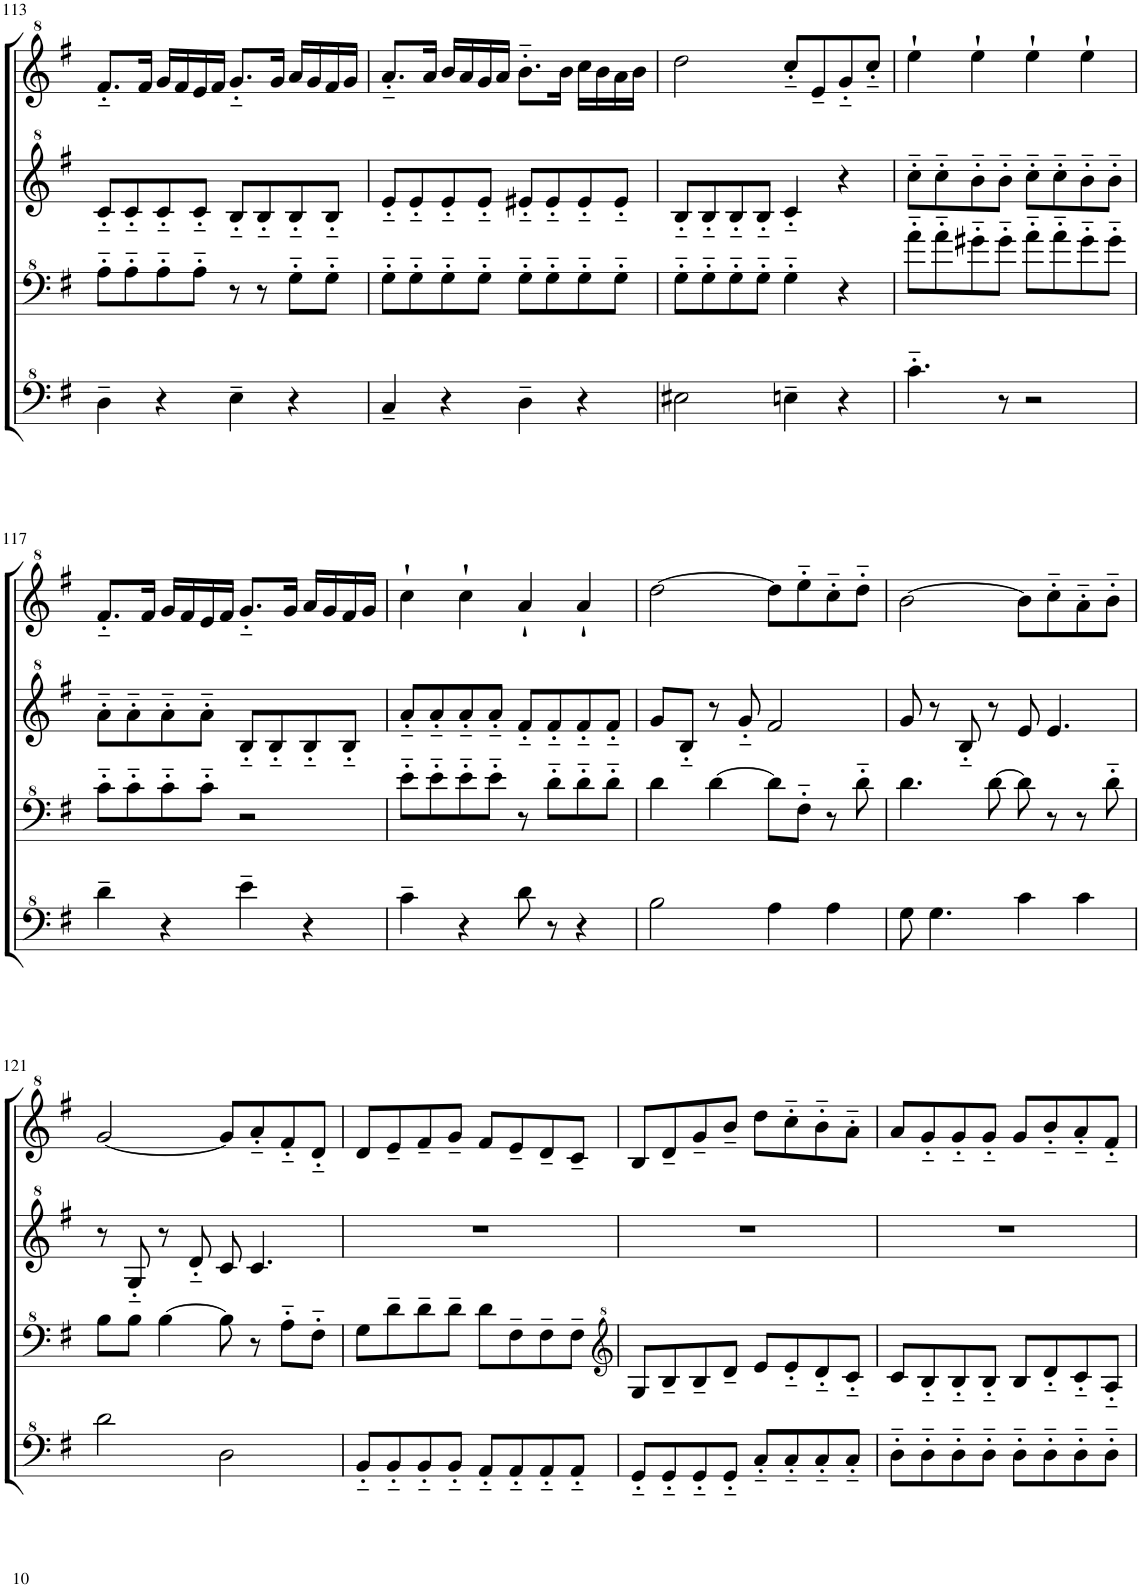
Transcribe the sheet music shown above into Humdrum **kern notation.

**kern	**kern	**kern	**kern
*part1	*part1	*part1	*part1
*staff4	*staff3	*staff2	*staff1
*I"Model III	*	*	*
!!LO:PB:g=z
*clefF^4	*clefF^4	*clefG^2	*clefG^2
*k[f#]	*k[f#]	*k[f#]	*k[f#]
*M2/2	*M2/2	*M2/2	*M2/2
*met(c|)	*met(c|)	*met(c|)	*met(c|)
=113	=113	=113	=113
4d~\	8a'~\L	8cc'~/L	8.ff#'~/L
.	8a'~\	8cc'~/	.
.	.	.	16ff#/Jk
4r	8a'~\	8cc'~/	16gg/LL
.	.	.	16ff#/
.	8a'~\J	8cc'~/J	16ee/
.	.	.	16ff#/JJ
4e~\	8r	8b'~/L	8.gg'~/L
.	8r	8b'~/	.
.	.	.	16gg/Jk
4r	8g'~\L	8b'~/	16aa/LL
.	.	.	16gg/
.	8g'~\J	8b'~/J	16ff#/
.	.	.	16gg/JJ
=114	=114	=114	=114
4c~/	8g'~\L	8ee'~/L	8.aa'~/L
.	8g'~\	8ee'~/	.
.	.	.	16aa/Jk
4r	8g'~\	8ee'~/	16bb/LL
.	.	.	16aa/
.	8g'~\J	8ee'~/J	16gg/
.	.	.	16aa/JJ
4d~\	8g'~\L	8ee#X'~/L	8.bb'~\L
.	8g'~\	8ee#'~/	.
.	.	.	16bb\Jk
4r	8g'~\	8ee#'~/	16ccc\LL
.	.	.	16bb\
.	8g'~\J	8ee#'~/J	16aa\
.	.	.	16bb\JJ
=115	=115	=115	=115
2e#X\	8g'~\L	8b'~/L	2ddd\
.	8g'~\	8b'~/	.
.	8g'~\	8b'~/	.
.	8g'~\J	8b'~/J	.
4en~\	4g'~\	4cc'~/	8ccc'~/L
.	.	.	8ee~/
4r	4r	4r	8gg'~/
.	.	.	8ccc'~/J
=116	=116	=116	=116
4.cc'~\	8aa'~\L	8ccc'~\L	4eee`\
.	8aa'~\	8ccc'~\	.
.	8gg#X'~\	8bb'~\	4eee`\
8r	8gg#'~\J	8bb'~\J	.
2r	8aa'~\L	8ccc'~\L	4eee`\
.	8aa'~\	8ccc'~\	.
.	8gg#'~\	8bb'~\	4eee`\
.	8gg#'~\J	8bb'~\J	.
!!LO:LB:g=z
=117	=117	=117	=117
4dd~\	8cc'~\L	8aa'~\L	8.ff#'~/L
.	8cc'~\	8aa'~\	.
.	.	.	16ff#/Jk
4r	8cc'~\	8aa'~\	16gg/LL
.	.	.	16ff#/
.	8cc'~\J	8aa'~\J	16ee/
.	.	.	16ff#/JJ
4ee~\	2r	8b'~/L	8.gg'~/L
.	.	8b'~/	.
.	.	.	16gg/Jk
4r	.	8b'~/	16aa/LL
.	.	.	16gg/
.	.	8b'~/J	16ff#/
.	.	.	16gg/JJ
=118	=118	=118	=118
4cc~\	8ee'~\L	8aa'~/L	4ccc`\
.	8ee'~\	8aa'~/	.
4r	8ee'~\	8aa'~/	4ccc`\
.	8ee'~\J	8aa'~/J	.
8dd\	8r	8ff#'~/L	4aa`/
8r	8dd'~\L	8ff#'~/	.
4r	8dd'~\	8ff#'~/	4aa`/
.	8dd'~\J	8ff#'~/J	.
=119	=119	=119	=119
2b\	4dd\	8gg/L	[2ddd\
.	.	8b'~/J	.
.	[4dd\	8r	.
.	.	8gg'~/	.
4a\	8dd\L]	2ff#/	8ddd\L]
.	8f#'~\J	.	8eee'~\
4a\	8r	.	8ccc'~\
.	8dd'~\	.	8ddd'~\J
=120	=120	=120	=120
8g\	4.dd\	8gg/	[2bb\
4.g\	.	8r	.
.	.	8b'~/	.
.	[8dd\	8r	.
4cc\	8dd\]	8ee/	8bb\L]
.	8r	4.ee/	8ccc'~\
4cc\	8r	.	8aa'~\
.	8dd'~\	.	8bb'~\J
!!LO:LB:g=z
=121	=121	=121	=121
2dd\	8b\L	8r	[2gg/
.	8b\J	8g'~/	.
.	[4b\	8r	.
.	.	8dd'~/	.
2d\	8b\]	8cc/	8gg/L]
.	8r	4.cc/	8aa'~/
.	8a'~\L	.	8ff#'~/
.	8f#'~\J	.	8dd'~/J
=122	=122	=122	=122
8B'~/L	8g\L	1r	8dd/L
8B'~/	8dd~\	.	8ee~/
8B'~/	8dd~\	.	8ff#~/
8B'~/J	8dd~\J	.	8gg~/J
8A'~/L	8dd\L	.	8ff#/L
8A'~/	8f#~\	.	8ee~/
8A'~/	8f#~\	.	8dd~/
8A'~/J	8f#~\J	.	8cc~/J
=123	=123	=123	=123
*	*clefG^2	*	*
8G'~/L	8g/L	1r	8b/L
8G'~/	8b~/	.	8dd~/
8G'~/	8b~/	.	8gg~/
8G'~/J	8dd~/J	.	8bb~/J
8c'~/L	8ee/L	.	8ddd\L
8c'~/	8ee'~/	.	8ccc'~\
8c'~/	8dd'~/	.	8bb'~\
8c'~/J	8cc'~/J	.	8aa'~\J
=124	=124	=124	=124
8d'~\L	8cc/L	1r	8aa/L
8d'~\	8b'~/	.	8gg'~/
8d'~\	8b'~/	.	8gg'~/
8d'~\J	8b'~/J	.	8gg'~/J
8d'~\L	8b/L	.	8gg/L
8d'~\	8dd'~/	.	8bb'~/
8d'~\	8cc'~/	.	8aa'~/
8d'~\J	8a'~/J	.	8ff#'~/J
=	=	=	=
*-	*-	*-	*-
